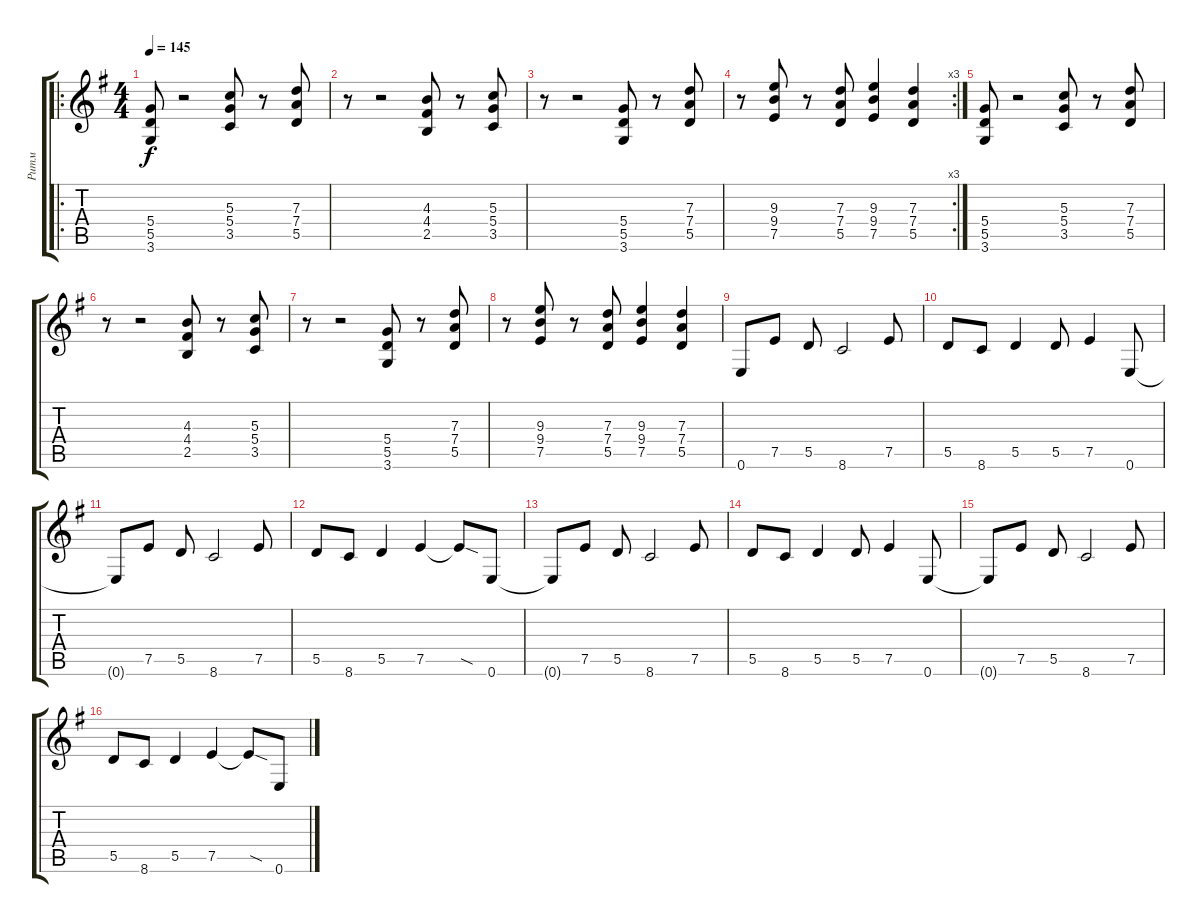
\track ("Ритм" "Ритм") {instrument distortionguitar}
\staff {score tabs}
\tuning (E4 B3 G3 D3 A2 E2) {hide}
\ro
\ts (4 4)
\tempo 145
\clef g2
\ks g
(5.4 5.5 3.6).8{dy f} r.2 (5.3 5.4 3.5).8 r.8 (7.3 7.4 5.5).8 |
r.8 r.2 (4.3 4.4 2.5).8 r.8 (5.3 5.4 3.5).8 |
r.8 r.2 (5.4 5.5 3.6).8 r.8 (7.3 7.4 5.5).8 |
\rc 3
r.8 (9.3 9.4 7.5).8 r.8 (7.3 7.4 5.5).8 (9.3 9.4 7.5).4 (7.3 7.4 5.5).4 |
(5.4 5.5 3.6).8 r.2 (5.3 5.4 3.5).8 r.8 (7.3 7.4 5.5).8 |
r.8 r.2 (4.3 4.4 2.5).8 r.8 (5.3 5.4 3.5).8 |
r.8 r.2 (5.4 5.5 3.6).8 r.8 (7.3 7.4 5.5).8 |
r.8 (9.3 9.4 7.5).8 r.8 (7.3 7.4 5.5).8 (9.3 9.4 7.5).4 (7.3 7.4 5.5).4 |
0.6.8 7.5.8 5.5.8 8.6.2 7.5.8 |
5.5.8 8.6.8 5.5.4 5.5.8 7.5.4 0.6.8 |
0.6{t}.8 7.5.8 5.5.8 8.6.2 7.5.8 |
5.5.8 8.6.8 5.5.4 7.5.4 7.5{sod t}.8 0.6.8 |
0.6{t}.8 7.5.8 5.5.8 8.6.2 7.5.8 |
5.5.8 8.6.8 5.5.4 5.5.8 7.5.4 0.6.8 |
0.6{t}.8 7.5.8 5.5.8 8.6.2 7.5.8 |
5.5.8 8.6.8 5.5.4 7.5.4 7.5{sod t}.8 0.6.8
